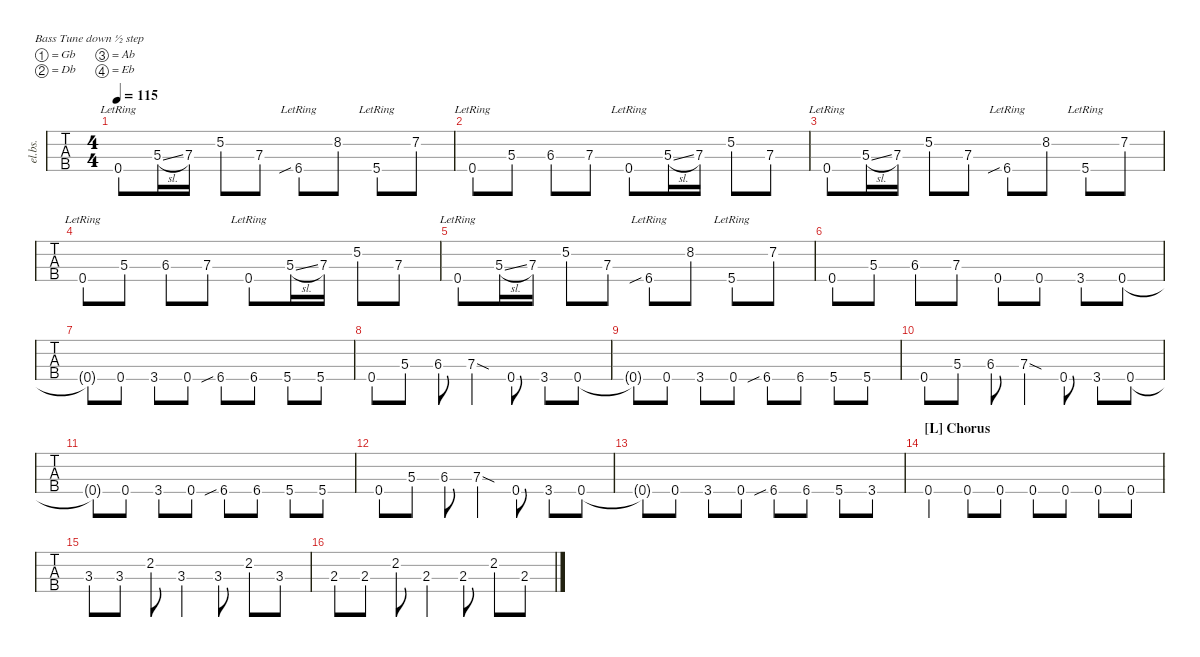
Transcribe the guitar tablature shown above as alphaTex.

\defaultSystemsLayout 4
\hideDynamics
\bracketExtendMode nobrackets
\otherSystemsTrackNameOrientation horizontal
\track ("Bass" "el.bs.") {multiBarRest instrument electricbassfinger}
\staff {tabs}
\tuning (Gb2 Db2 Ab1 Eb1)
\ts (4 4)
\tempo 115
\clef f4
\ks c
0.4{lr acc #}.8{dy mf} 5.3{sl acc #}.16 7.3{acc #}.16 5.2{acc #}.8 7.3{acc #}.8 6.4{sib lr}.8 8.2.8 5.4{lr acc #}.8 7.2{acc #}.8 |
0.4{lr acc #}.8 5.3{acc #}.8 6.3.8 7.3{acc #}.8 0.4{lr acc #}.8 5.3{sl acc #}.16 7.3{acc #}.16 5.2{acc #}.8 7.3{acc #}.8 |
0.4{lr acc #}.8 5.3{sl acc #}.16 7.3{acc #}.16 5.2{acc #}.8 7.3{acc #}.8 6.4{sib lr}.8 8.2.8 5.4{lr acc #}.8 7.2{acc #}.8 |
0.4{lr acc #}.8 5.3{acc #}.8 6.3.8 7.3{acc #}.8 0.4{lr acc #}.8 5.3{sl acc #}.16 7.3{acc #}.16 5.2{acc #}.8 7.3{acc #}.8 |
0.4{lr acc #}.8 5.3{sl acc #}.16 7.3{acc #}.16 5.2{acc #}.8 7.3{acc #}.8 6.4{sib lr}.8 8.2.8 5.4{lr acc #}.8 7.2{acc #}.8 |
0.4{acc #}.8 5.3{acc #}.8 6.3.8 7.3{acc #}.8 0.4{acc #}.8 0.4{acc #}.8 3.4{acc #}.8 0.4{acc #}.8 |
0.4{t acc #}.8 0.4{acc #}.8 3.4{acc #}.8 0.4{acc #}.8 6.4{sib}.8 6.4.8 5.4{acc #}.8 5.4{acc #}.8 |
0.4{acc #}.8 5.3{acc #}.8 6.3.8 7.3{sod acc #}.4 0.4{acc #}.8 3.4{acc #}.8 0.4{acc #}.8 |
0.4{t acc #}.8 0.4{acc #}.8 3.4{acc #}.8 0.4{acc #}.8 6.4{sib}.8 6.4.8 5.4{acc #}.8 5.4{acc #}.8 |
0.4{acc #}.8 5.3{acc #}.8 6.3.8 7.3{sod acc #}.4 0.4{acc #}.8 3.4{acc #}.8 0.4{acc #}.8 |
0.4{t acc #}.8 0.4{acc #}.8 3.4{acc #}.8 0.4{acc #}.8 6.4{sib}.8 6.4.8 5.4{acc #}.8 5.4{acc #}.8 |
0.4{acc #}.8 5.3{acc #}.8 6.3.8 7.3{sod acc #}.4 0.4{acc #}.8 3.4{acc #}.8 0.4{acc #}.8 |
0.4{t acc #}.8 0.4{acc #}.8 3.4{acc #}.8 0.4{acc #}.8 6.4{sib}.8 6.4.8 5.4{acc #}.8 3.4{acc #}.8 |
\section ("L" "Chorus")
0.4{acc #}.4{instrument electricbassfinger} 0.4{acc #}.8 0.4{acc #}.8 0.4{acc #}.8 0.4{acc #}.8 0.4{acc #}.8 0.4{acc #}.8 |
3.3.8 3.3.8 2.2{ac acc #}.8 3.3.4 3.3.8 2.2{ac acc #}.8 3.3.8 |
2.3{acc #}.8 2.3{acc #}.8 2.2{acc #}.8 2.3{acc #}.4 2.3{acc #}.8 2.2{acc #}.8 2.3{acc #}.8
